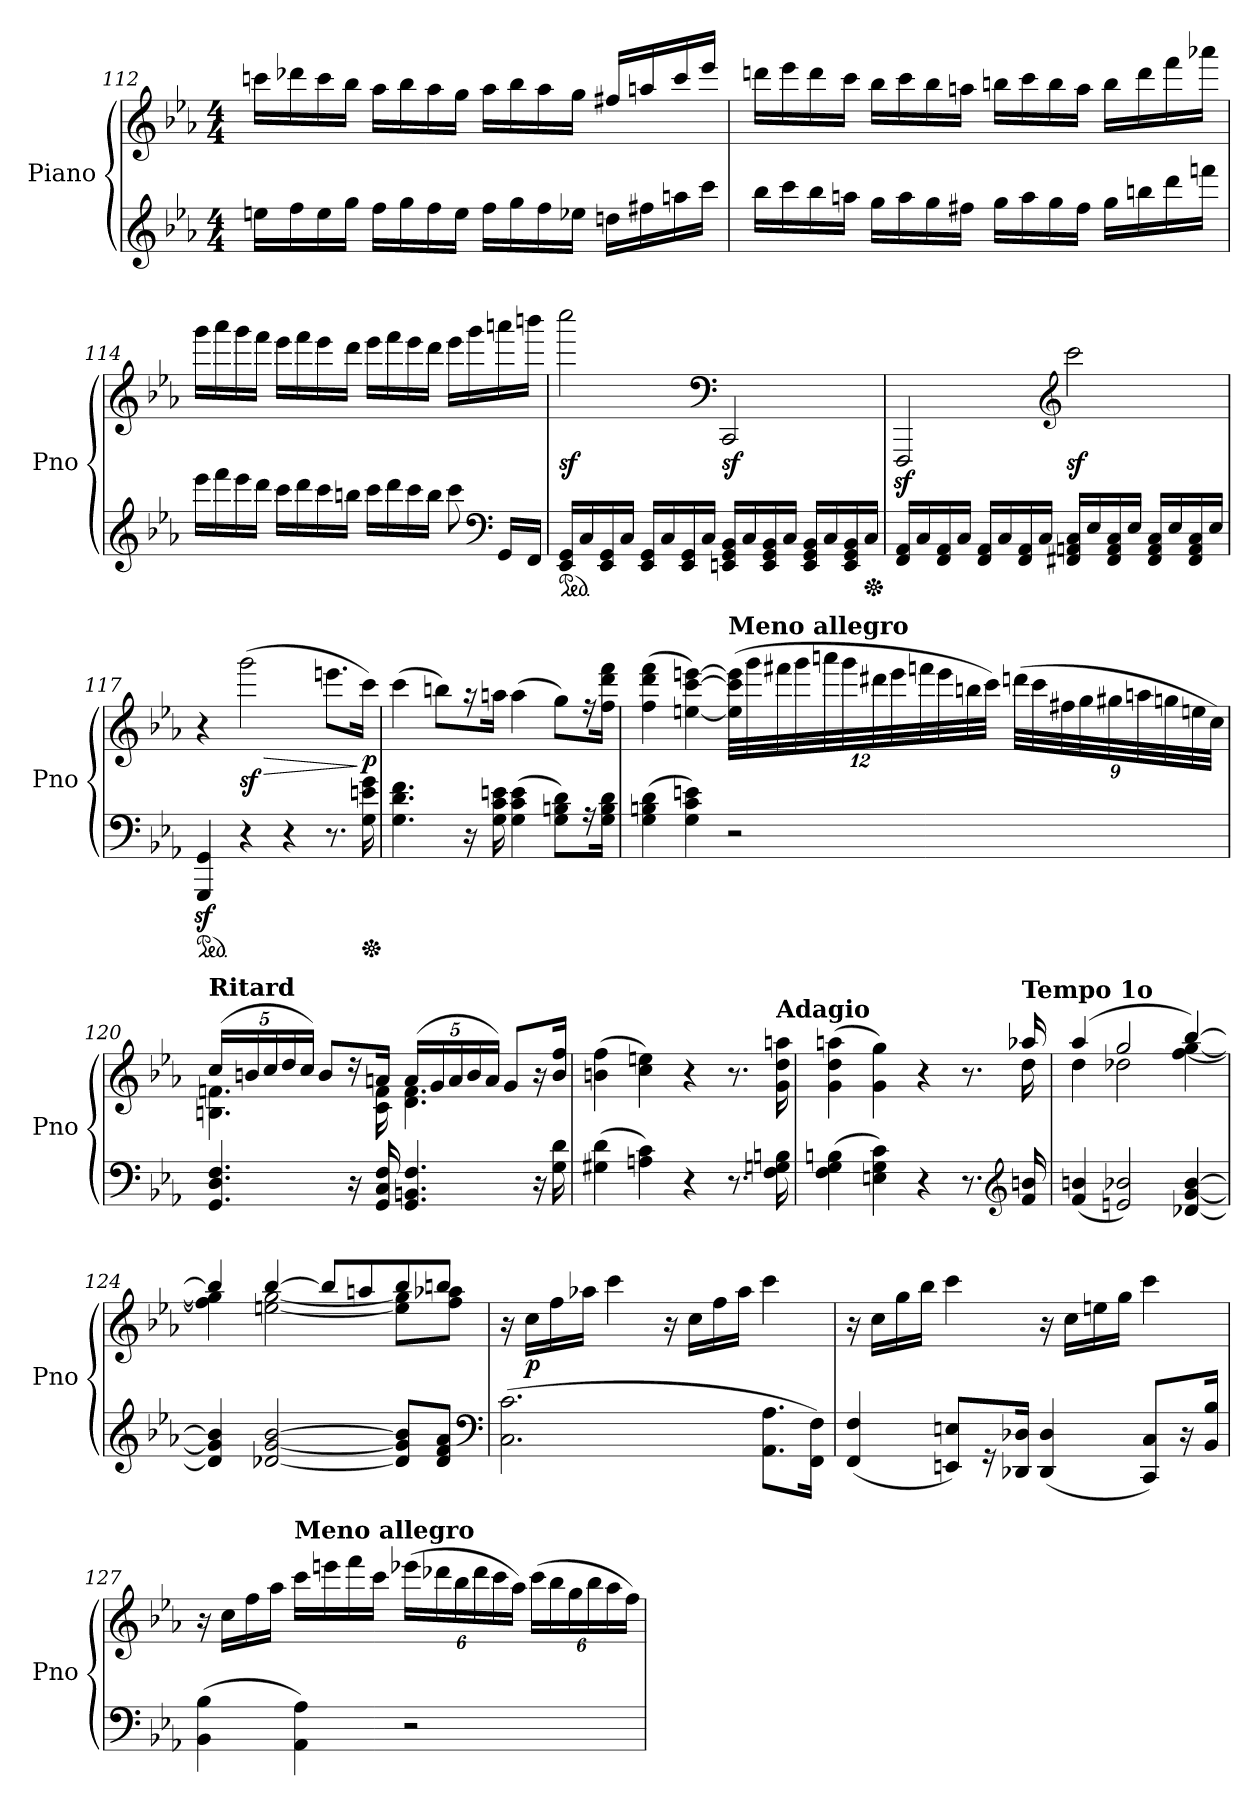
**kern	**kern	**dynam
*part1	*part1	*part1
*staff2	*staff1	*staff1/2
*I"Piano	*	*
*I'Pno	*	*
*clefG2	*clefG2	*
*k[b-e-a-]	*k[b-e-a-]	*
*M4/4	*M4/4	*
=112	=112	=112
16eenLL	16cccnLL	.
16ff	16ddd-X	.
16ee	16ccc	.
16ggJJ	16bb-JJ	.
16ffLL	16aa-LL	.
16gg	16bb-	.
16ff	16aa-	.
16eeJJ	16ggJJ	.
16ffLL	16aa-LL	.
16gg	16bb-	.
16ff	16aa-	.
16ee-XJJ	16ggJJ	.
16ddnLL	16ff#X/LL	.
16ff#X	16aan/	.
16aan	16ccc/	.
16cccJJ	16eee-/JJ	.
=113	=113	=113
16bb-LL	16dddnLL	.
16ccc	16eee-	.
16bb-	16ddd	.
16aanJJ	16cccJJ	.
16ggLL	16bb-LL	.
16aa	16ccc	.
16gg	16bb-	.
16ff#XJJ	16aanJJ	.
16ggLL	16bbnLL	.
16aa	16ccc	.
16gg	16bb	.
16ff#JJ	16aaJJ	.
16ggLL	16bbLL	.
16bbn	16ddd	.
16ddd	16fff	.
16fffnJJ	16aaa-XJJ	.
=114	=114	=114
16eee-LL	16gggLL	.
16fff	16aaa-	.
16eee-	16ggg	.
16dddJJ	16fffJJ	.
16cccLL	16eee-LL	.
16ddd	16fff	.
16ccc	16eee-	.
16bbnJJ	16dddJJ	.
16cccLL	16eee-LL	.
16ddd	16fff	.
16ccc	16eee-	.
16bbJJ	16dddJJ	.
8ccc	16eee-LL	.
.	16ggg	.
*clefF4	*	*
16GGLL	16aaan	.
16FFJJ	16bbbnJJ	.
=115	=115	=115
*ped	*	*
16EE- 16GGLL	2cccc	sf
16C	.	.
16EE- 16GG	.	.
16CJJ	.	.
16EE- 16GGLL	.	.
16C	.	.
16EE- 16GG	.	.
16CJJ	.	.
*	*clefF4	*
16EEn 16GG 16BB-LL	2CC	sf
16C	.	.
16EE 16GG 16BB-	.	.
16CJJ	.	.
16EE 16GG 16BB-LL	.	.
16C	.	.
16EE 16GG 16BB-	.	.
*Xped	*	*
16CJJ	.	.
=116	=116	=116
16FF 16AA-LL	2FFFz>	.
16C	.	.
16FF 16AA-	.	.
16CJJ	.	.
16FF 16AA-LL	.	.
16C	.	.
16FF 16AA-	.	.
16CJJ	.	.
*	*clefG2	*
16FF#X 16AAn 16CLL	2ccc	sf
16E-	.	.
16FF# 16AA 16C	.	.
16E-JJ	.	.
16FF# 16AA 16CLL	.	.
16E-	.	.
16FF# 16AA 16C	.	.
16E-JJ	.	.
=117	=117	=117
!LO:DY:rj	!	!
*ped	*	*
4GGGz 4GGz	4r	.
4r	(2ggg	> sf
4r	.	.
8.r	8.eeenL	.
*Xped	*	*
16G 16en 16g	16cccJk)	] p
=118	=118	=118
4.G 4.d 4.f	(4ccc	.
.	8bbnL)	.
16r	16r	.
16G 16c 16en	16aanJk	.
(4G 4c 4e	(4aa	.
8G 8Bn 8dL)	8ggL)	.
16r	16r	.
16G 16B 16dJk	16ff 16ddd 16fffJk	.
=119	=119	=119
(4G 4Bn 4d	(4ff 4ddd 4fff	.
4G 4c 4en)	[4een [4ccc [4eeen)	.
*	*MM50	*
!	!LO:TX:a:B:t=Meno allegro	!
2r	(48ee] 48ccc] 48eee]LLL	.
.	48ggg	.
.	48fff#X	.
.	48ggg	.
.	48aaan	.
.	48ggg	.
.	48ddd#X	.
.	48eee	.
.	48fffn	.
.	48eee	.
.	48bbn	.
.	48cccJJJ)	.
.	(36dddnLLL	.
.	36ccc	.
.	36ff#X	.
.	36gg	.
.	36gg#X	.
.	36aan	.
.	36ggn	.
.	36een	.
.	36ccJJJ)	.
=120	=120	=120
*	*^	*
!	!LO:TX:a:B:t=Ritard	!	!
4.GG 4.D 4.F	(20ccLL	4.Bn 4.fn	.
.	20bn	.	.
.	20cc	.	.
.	20dd	.	.
.	20ccJJ)	.	.
.	8bL	.	.
16r	16rdd	16ryy	.
16GG 16C 16F	16anJk	16c 16f	.
4.GG 4.BBn 4.F	(20aLL	4.d 4.f	.
.	20g	.	.
.	20a	.	.
.	20b	.	.
.	20aJJ)	.	.
.	8gL	.	.
16r	16r	8ryy	.
16G 16d	16b 16ffJk	.	.
*	*v	*v	*
=121	=121	=121
(<4G#X 4d	(4bn 4ff	.
4An 4c)	4cc 4een)	.
4r	4r	.
8.r	8.r	.
*	*MM50	*
!	!LO:TX:a:B:t=Adagio	!
16F 16Gn 16Bn	16g 16dd 16aan	.
=122	=122	=122
*	*^	*
(<4F 4G 4Bn	(4g 4dd 4aan	2...ryy	.
4En 4G 4c)	4g 4gg)	.	.
4r	4r	.	.
*	*MM120	*	*
8.r	8.r	.	.
*clefG2	*	*	*
!	!LO:TX:a:B:t=Tempo 1o	!	!
16f 16bn	16aa-X	16dd	.
=123	=123	=123	=123
(4f 4bn	(4aa-	4dd	.
2en 2b-X)	2gg	2dd-X	.
[4d-X [4g [4b-	[4bb-)	[4ff [4gg	.
=124	=124	=124	=124
4d-] 4g] 4b-]	4bb-]	4ff] 4gg]	.
[2d-X [2g [2b-	[4bb-	[2een [2gg	.
.	8bb-L]	.	.
.	8aan	.	.
8d-] 8g] 8b-]L	8bb-	8ee] 8gg]L	.
8d- 8f 8a-J	8bbnJ	8ff 8aa-XJ	.
*	*v	*v	*
*clefF4	*	*
=125	=125	=125
(2.C 2.c	16r	.
.	16ccLL	p
.	16ff	.
.	16aa-XJJ	.
.	4ccc	.
.	16r	.
.	16ccLL	.
.	16ff	.
.	16aa-JJ	.
8.AA-\ 8.A-\L	4ccc	.
16FF\ 16F\Jk)	.	.
=126	=126	=126
(4FF 4F	16r	.
.	16ccLL	.
.	16gg	.
.	16bb-JJ	.
8EEn 8EnL)	4ccc	.
16r	.	.
16DD-X 16D-XJk	.	.
(4DD- 4D-	16r	.
.	16ccLL	.
.	16een	.
.	16ggJJ	.
8CC 8CL)	4ccc	.
16r	.	.
16BB- 16B-Jk	.	.
=127	=127	=127
*	*MM80	*
(4BB- 4B-	16r	.
.	16ccLL	.
.	16ff	.
.	16aa-JJ	.
!	!LO:TX:a:B:t=Meno allegro	!
4AA- 4A-)	16cccLL	.
.	16eeen	.
.	16fff	.
.	16cccJJ	.
2r	(24eee-XLL	.
.	24ddd-X	.
.	24bb-	.
.	24ddd-	.
.	24ccc	.
.	24aa-JJ)	.
.	(24cccLL	.
.	24bb-	.
.	24gg	.
.	24bb-	.
.	24aa-	.
.	24ffJJ)	.
=	=	=
*-	*-	*-
